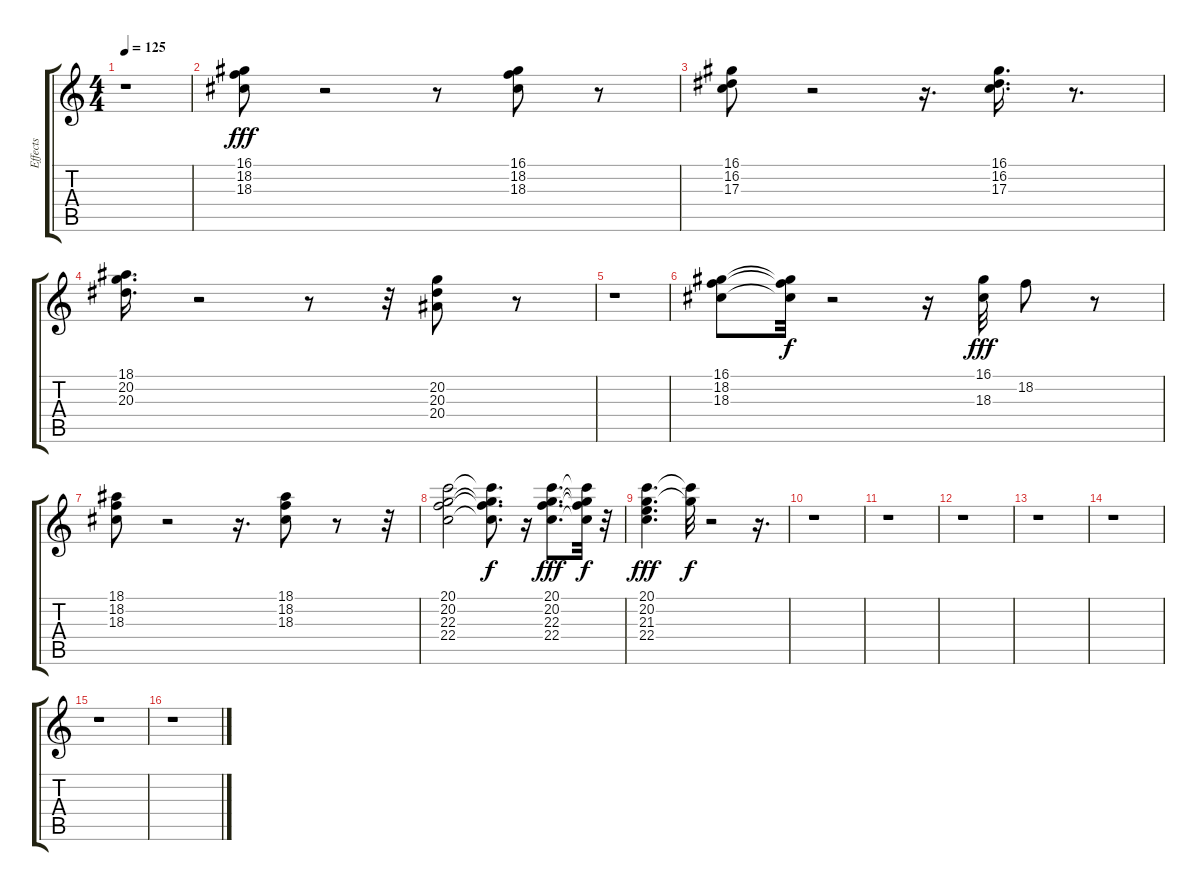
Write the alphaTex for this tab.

\track ("Effects" "Effects") {instrument pad7halo}
\staff {score tabs}
\tuning (E4 B3 G3 D3 A2 E2) {hide}
\ts (4 4)
\tempo 125
\clef g2
\ks c
r.1{dy fff} |
(16.1 18.2 18.3).8{volume 12} r.2 r.8 (16.1 18.2 18.3).8 r.8 |
(16.1 16.2 17.3).8 r.2 r.16{d} (16.1 16.2 17.3).16{d} r.8{d} |
(18.1 20.2 20.3).16{d} r.2 r.8 r.32 (20.2 20.3 20.4).8 r.8 |
r.1 |
(16.1 18.2 18.3).8 (16.1{t} 18.2{t} 18.3{t}).32{dy f} r.2 r.16 (16.1 18.3).32{dy fff} 18.2.8 r.8 |
(18.1 18.2 18.3).8 r.2 r.16{d} (18.1 18.2 18.3).8 r.8 r.32 |
(20.1 20.2 22.3 22.4).2 (20.1{t} 20.2{t} 22.3{t} 22.4{t}).8{d dy f} r.16 (20.1 20.2 22.3 22.4).8{d dy fff} (20.1{t} 20.2{t} 22.3{t} 22.4{t}).32{dy f} r.32 |
(20.1 20.2 21.3 22.4).4{d dy fff} (20.1{t} 20.2{t}).32{dy f} r.2 r.16{d} |
r.1 |
r.1 |
r.1 |
r.1 |
r.1 |
r.1 |
r.1
